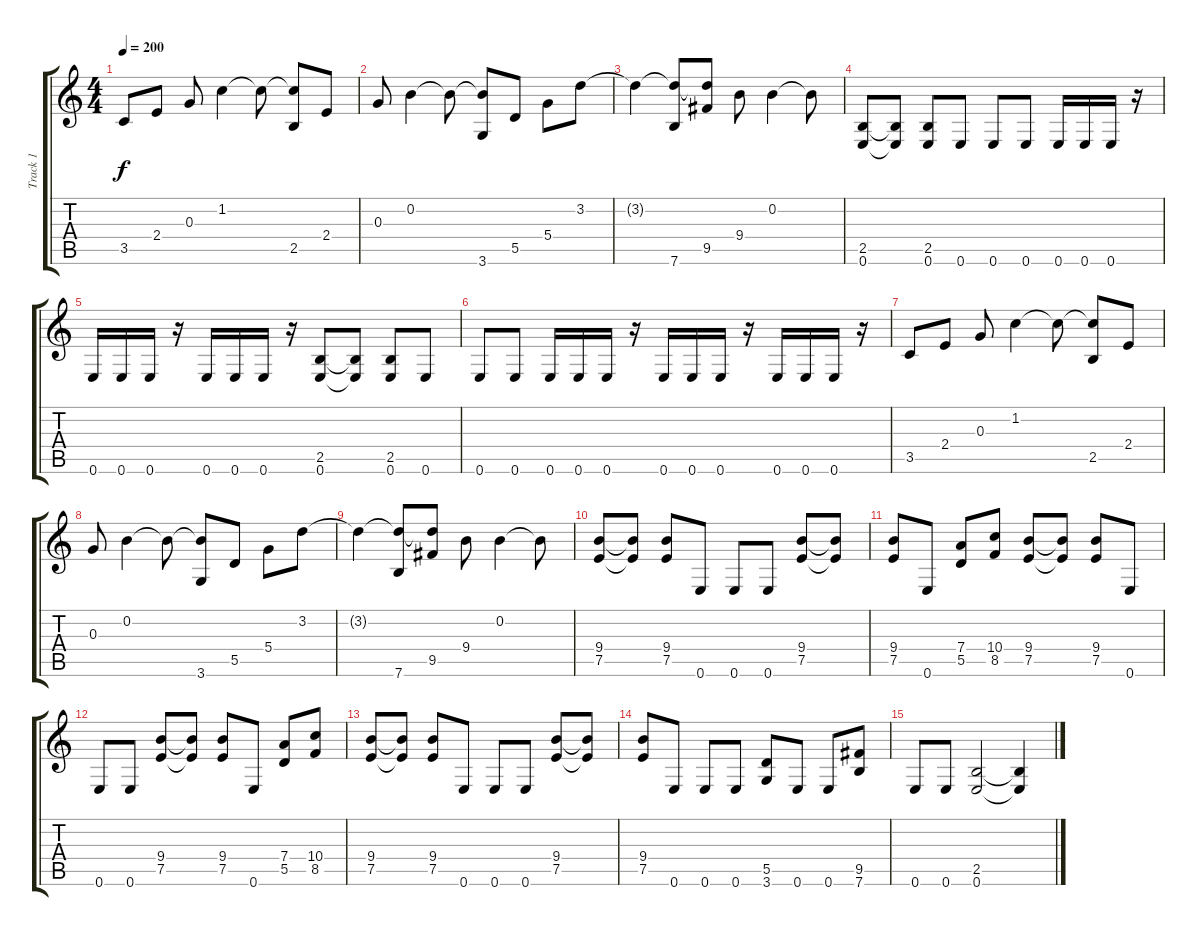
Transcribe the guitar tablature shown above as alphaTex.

\track ("Track 1" "Track 1") {instrument overdrivenguitar}
\staff {score tabs}
\tuning (E4 B3 G3 D3 A2 E2) {hide}
\ts (4 4)
\tempo 200
\clef g2
\ks c
3.5.8{dy f} 2.4.8 0.3.8 1.2.4 1.2{t}.8 (1.2{t} 2.5).8 2.4.8 |
0.3.8 0.2.4 0.2{t}.8 (0.2{t} 3.6).8 5.5.8 5.4.8 3.2.8 |
3.2{t}.4 (3.2{t} 7.6).8 (3.2{t} 9.5).8 9.4.8 0.2.4 0.2{t}.8 |
(2.5 0.6).8 (2.5{t} 0.6{t}).8 (2.5 0.6).8 0.6.8 0.6.8 0.6.8 0.6.16 0.6.16 0.6.16 r.16 |
0.6.16 0.6.16 0.6.16 r.16 0.6.16 0.6.16 0.6.16 r.16 (2.5 0.6).8 (2.5{t} 0.6{t}).8 (2.5 0.6).8 0.6.8 |
0.6.8 0.6.8 0.6.16 0.6.16 0.6.16 r.16 0.6.16 0.6.16 0.6.16 r.16 0.6.16 0.6.16 0.6.16 r.16 |
3.5.8 2.4.8 0.3.8 1.2.4 1.2{t}.8 (1.2{t} 2.5).8 2.4.8 |
0.3.8 0.2.4 0.2{t}.8 (0.2{t} 3.6).8 5.5.8 5.4.8 3.2.8 |
3.2{t}.4 (3.2{t} 7.6).8 (3.2{t} 9.5).8 9.4.8 0.2.4 0.2{t}.8 |
(9.4 7.5).8 (9.4{t} 7.5{t}).8 (9.4 7.5).8 0.6.8 0.6.8 0.6.8 (9.4 7.5).8 (9.4{t} 7.5{t}).8 |
(9.4 7.5).8 0.6.8 (7.4 5.5).8 (10.4 8.5).8 (9.4 7.5).8 (9.4{t} 7.5{t}).8 (9.4 7.5).8 0.6.8 |
0.6.8 0.6.8 (9.4 7.5).8 (9.4{t} 7.5{t}).8 (9.4 7.5).8 0.6.8 (7.4 5.5).8 (10.4 8.5).8 |
(9.4 7.5).8 (9.4{t} 7.5{t}).8 (9.4 7.5).8 0.6.8 0.6.8 0.6.8 (9.4 7.5).8 (9.4{t} 7.5{t}).8 |
(9.4 7.5).8 0.6.8 0.6.8 0.6.8 (5.5 3.6).8 0.6.8 0.6.8 (9.5 7.6).8 |
0.6.8 0.6.8 (2.5 0.6).2 (2.5{t} 0.6{t}).4
